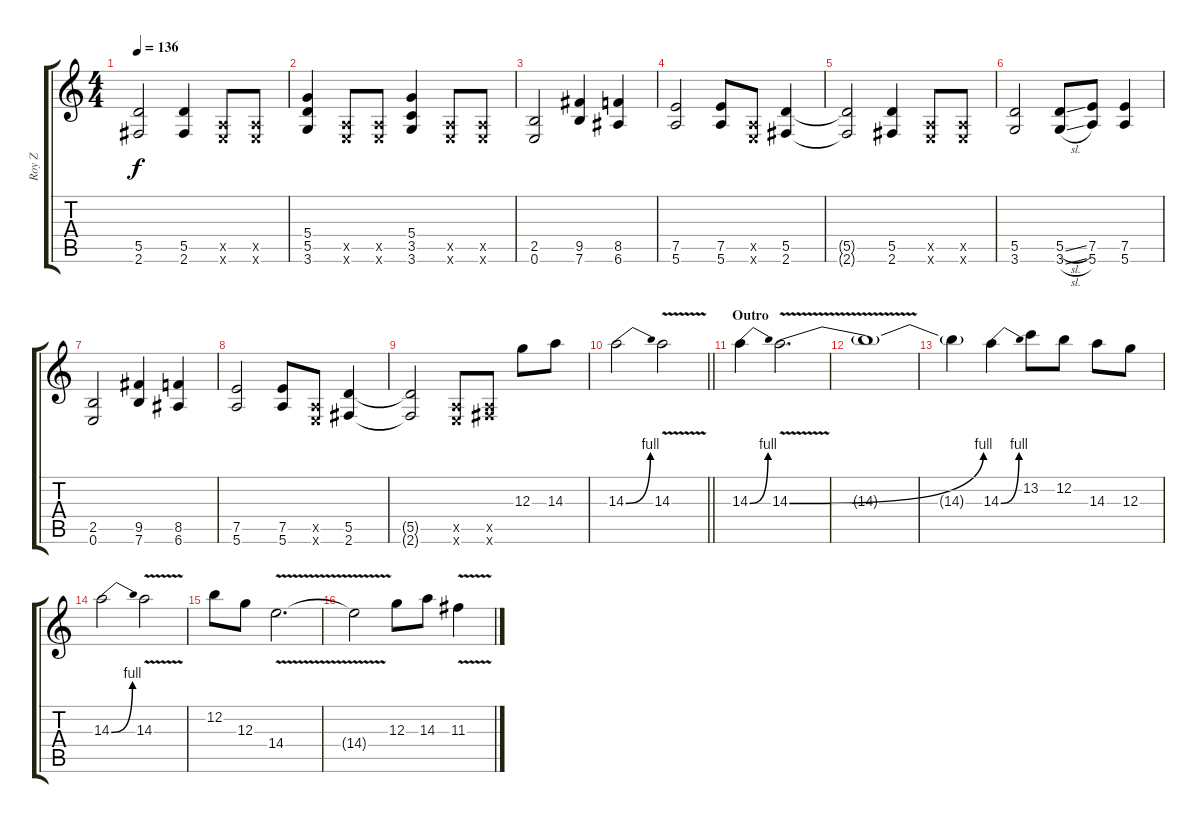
\track ("Roy Z" "Roy Z") {instrument distortionguitar}
\staff {score tabs}
\tuning (E4 B3 G3 D3 A2 E2) {hide}
\ts (4 4)
\tempo 136
\clef g2
\ks c
(5.5{t} 2.6{t}).2{dy f} (5.5 2.6).4 (0.5{x} 0.6{x}).8 (0.5{x} 0.6{x}).8 |
(5.4 5.5 3.6).4 (0.5{x} 0.6{x}).8 (0.5{x} 0.6{x}).8 (5.4 3.5 3.6).4 (0.5{x} 0.6{x}).8 (0.5{x} 0.6{x}).8 |
(2.5 0.6).2 (9.5 7.6).4 (8.5 6.6).4 |
(7.5 5.6).2 (7.5 5.6).8 (0.5{x} 0.6{x}).8 (5.5 2.6).4 |
(5.5{t} 2.6{t}).2 (5.5 2.6).4 (0.5{x} 0.6{x}).8 (0.5{x} 0.6{x}).8 |
(5.5 3.6).2 (5.5{sl} 3.6{sl}).8 (7.5 5.6).8 (7.5 5.6).4 |
(2.5 0.6).2 (9.5 7.6).4 (8.5 6.6).4 |
(7.5 5.6).2 (7.5 5.6).8 (0.5{x} 0.6{x}).8 (5.5 2.6).4 |
(5.5{t} 2.6{t}).2 (0.5{x} 0.6{x}).8 (0.5{x} 2.6{x}).8 12.3.8 14.3.8 |
\barLineRight lightlight
14.3{be (bend 0 0 60 4)}.2 14.3{v}.2 |
\section ("" "Outro")
14.3{be (bend 0 0 60 4)}.4 14.3{be (bend 0 0 60 4) v}.2{d} |
14.3{t}.1 |
14.3{t}.4 14.3{be (bend 0 0 60 4)}.4 13.2.8 12.2.8 14.3.8 12.3.8 |
14.3{be (bend 0 0 60 4)}.2 14.3{v}.2 |
12.2.8 12.3.8 14.4{v}.2{d} |
14.4{t}.2 12.3.8 14.3.8 11.3{v}.4
